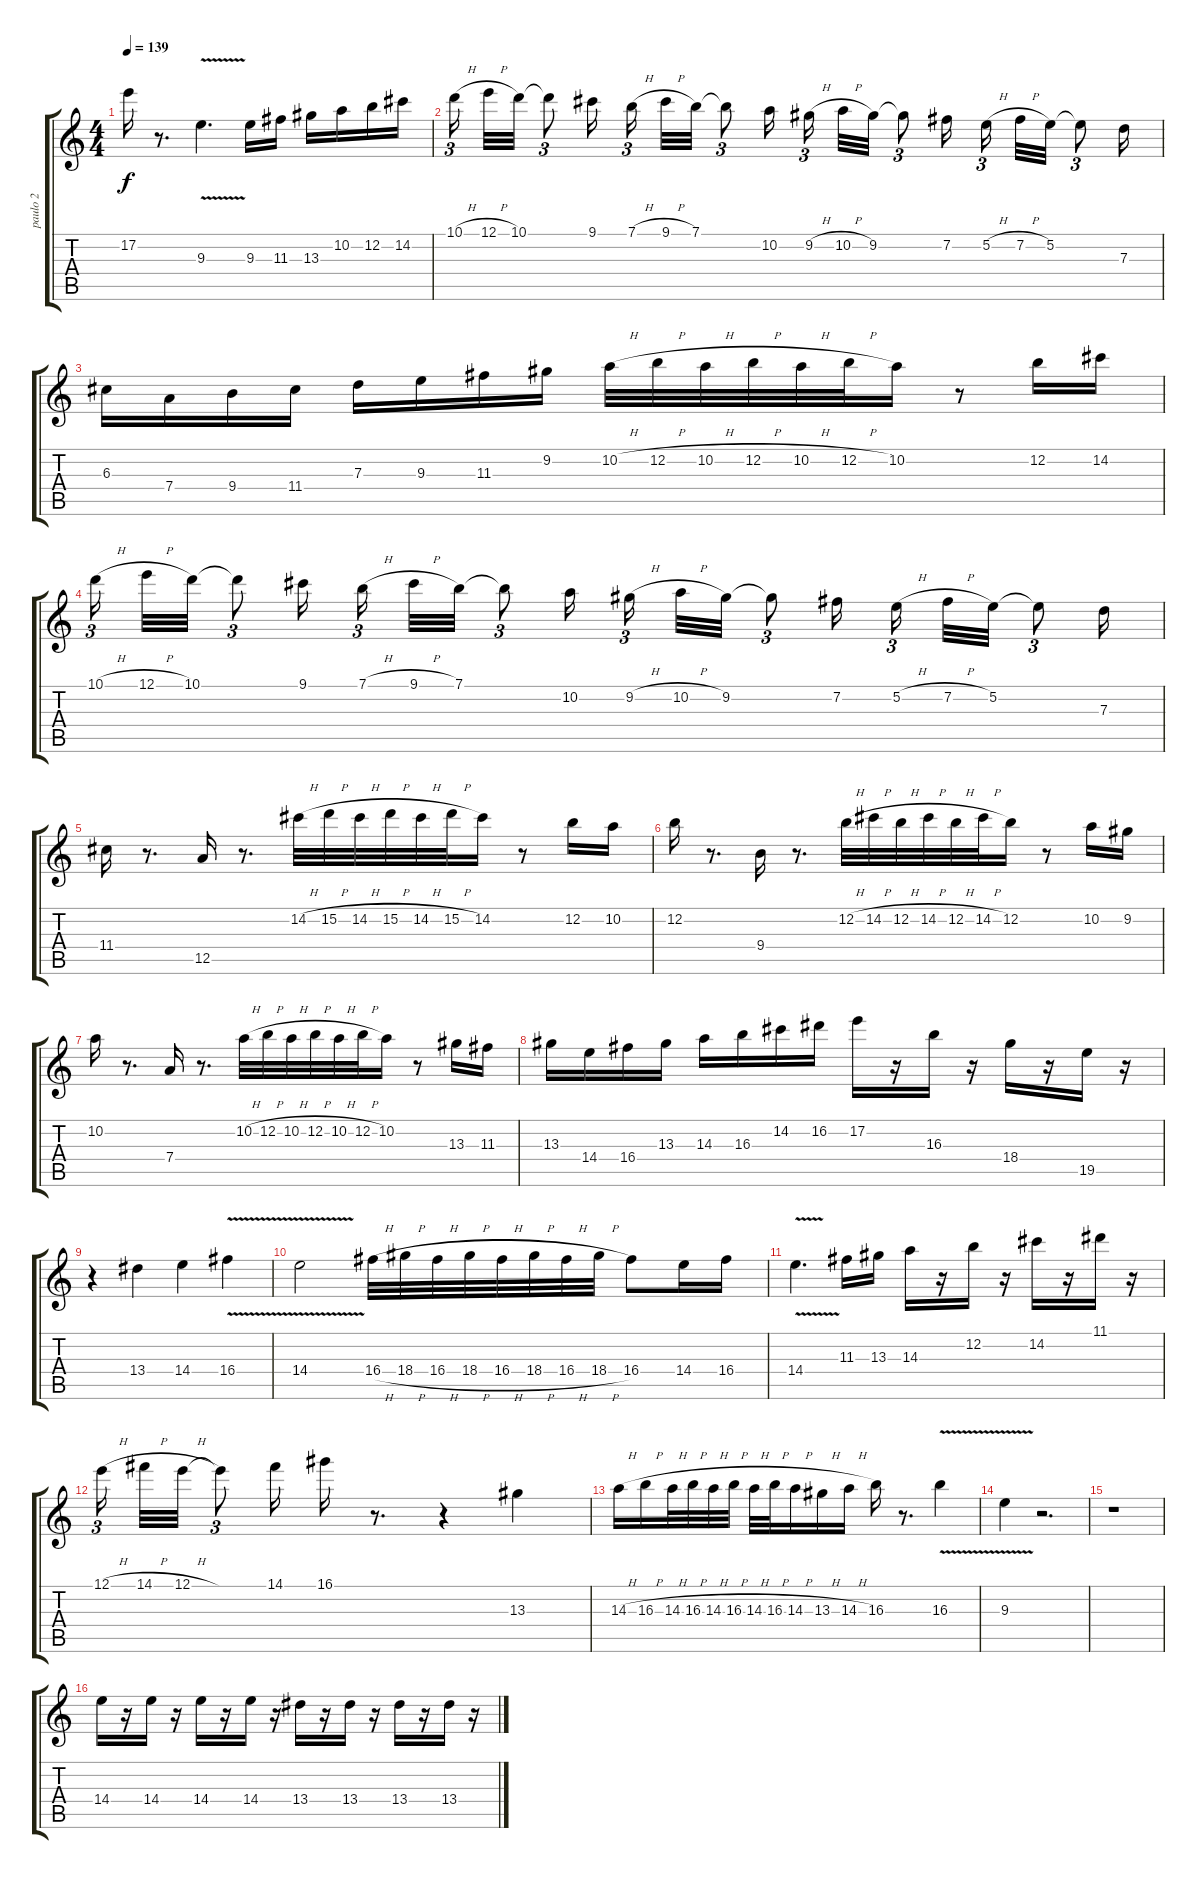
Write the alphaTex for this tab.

\track ("paulo 2" "paulo 2") {instrument distortionguitar}
\staff {score tabs}
\tuning (E4 B3 G3 D3 A2 E2) {hide}
\ts (4 4)
\tempo 139
\clef g2
\ks c
17.2.16{dy f} r.8{d} 9.3{v}.4{d} 9.3.16 11.3.16 13.3.16 10.2.16 12.2.16 14.2.16 |
10.1{h}.16{tu (3 2)} 12.1{h}.32 10.1.32 10.1{t}.8{tu (3 2)} 9.1.16 7.1{h}.16{tu (3 2)} 9.1{h}.32 7.1.32 7.1{t}.8{tu (3 2)} 10.2.16 9.2{h}.16{tu (3 2)} 10.2{h}.32 9.2.32 9.2{t}.8{tu (3 2)} 7.2.16 5.2{h}.16{tu (3 2)} 7.2{h}.32 5.2.32 5.2{t}.8{tu (3 2)} 7.3.16 |
6.3.16 7.4.16 9.4.16 11.4.16 7.3.16 9.3.16 11.3.16 9.2.16 10.2{h}.32 12.2{h}.32 10.2{h}.32 12.2{h}.32 10.2{h}.32 12.2{h}.32 10.2.16 r.8 12.2.16 14.2.16 |
10.1{h}.16{tu (3 2)} 12.1{h}.32 10.1.32 10.1{t}.8{tu (3 2)} 9.1.16 7.1{h}.16{tu (3 2)} 9.1{h}.32 7.1.32 7.1{t}.8{tu (3 2)} 10.2.16 9.2{h}.16{tu (3 2)} 10.2{h}.32 9.2.32 9.2{t}.8{tu (3 2)} 7.2.16 5.2{h}.16{tu (3 2)} 7.2{h}.32 5.2.32 5.2{t}.8{tu (3 2)} 7.3.16 |
11.4.16 r.8{d} 12.5.16 r.8{d} 14.2{h}.32 15.2{h}.32 14.2{h}.32 15.2{h}.32 14.2{h}.32 15.2{h}.32 14.2.16 r.8 12.2.16 10.2.16 |
12.2.16 r.8{d} 9.4.16 r.8{d} 12.2{h}.32 14.2{h}.32 12.2{h}.32 14.2{h}.32 12.2{h}.32 14.2{h}.32 12.2.16 r.8 10.2.16 9.2.16 |
10.2.16 r.8{d} 7.4.16 r.8{d} 10.2{h}.32 12.2{h}.32 10.2{h}.32 12.2{h}.32 10.2{h}.32 12.2{h}.32 10.2.16 r.8 13.3.16 11.3.16 |
13.3.16 14.4.16 16.4.16 13.3.16 14.3.16 16.3.16 14.2.16 16.2.16 17.2.16 r.16 16.3.16 r.16 18.4.16 r.16 19.5.16 r.16 |
r.4 13.4.4 14.4.4 16.4{v}.4 |
14.4{v}.2 16.4{h}.32 18.4{h}.32 16.4{h}.32 18.4{h}.32 16.4{h}.32 18.4{h}.32 16.4{h}.32 18.4{h}.32 16.4.8 14.4.16 16.4.16 |
14.4{v}.4{d} 11.3.16 13.3.16 14.3.16 r.16 12.2.16 r.16 14.2.16 r.16 11.1.16 r.16 |
12.1{h}.16{tu (3 2)} 14.1{h}.32 12.1{h}.32 12.1{t}.8{tu (3 2)} 14.1.16 16.1.16 r.8{d} r.4 13.3.4 |
14.3{h}.16 16.3{h}.16 14.3{h}.32 16.3{h}.32 14.3{h}.32 16.3{h}.32 14.3{h}.32 16.3{h}.32 14.3{h}.16 13.3{h}.16 14.3{h}.16 16.3.16 r.8{d} 16.3{v}.4 |
9.3{v}.4 r.2{d} |
r.1 |
14.4.16 r.16 14.4.16 r.16 14.4.16 r.16 14.4.16 r.16 13.4.16 r.16 13.4.16 r.16 13.4.16 r.16 13.4.16 r.16
